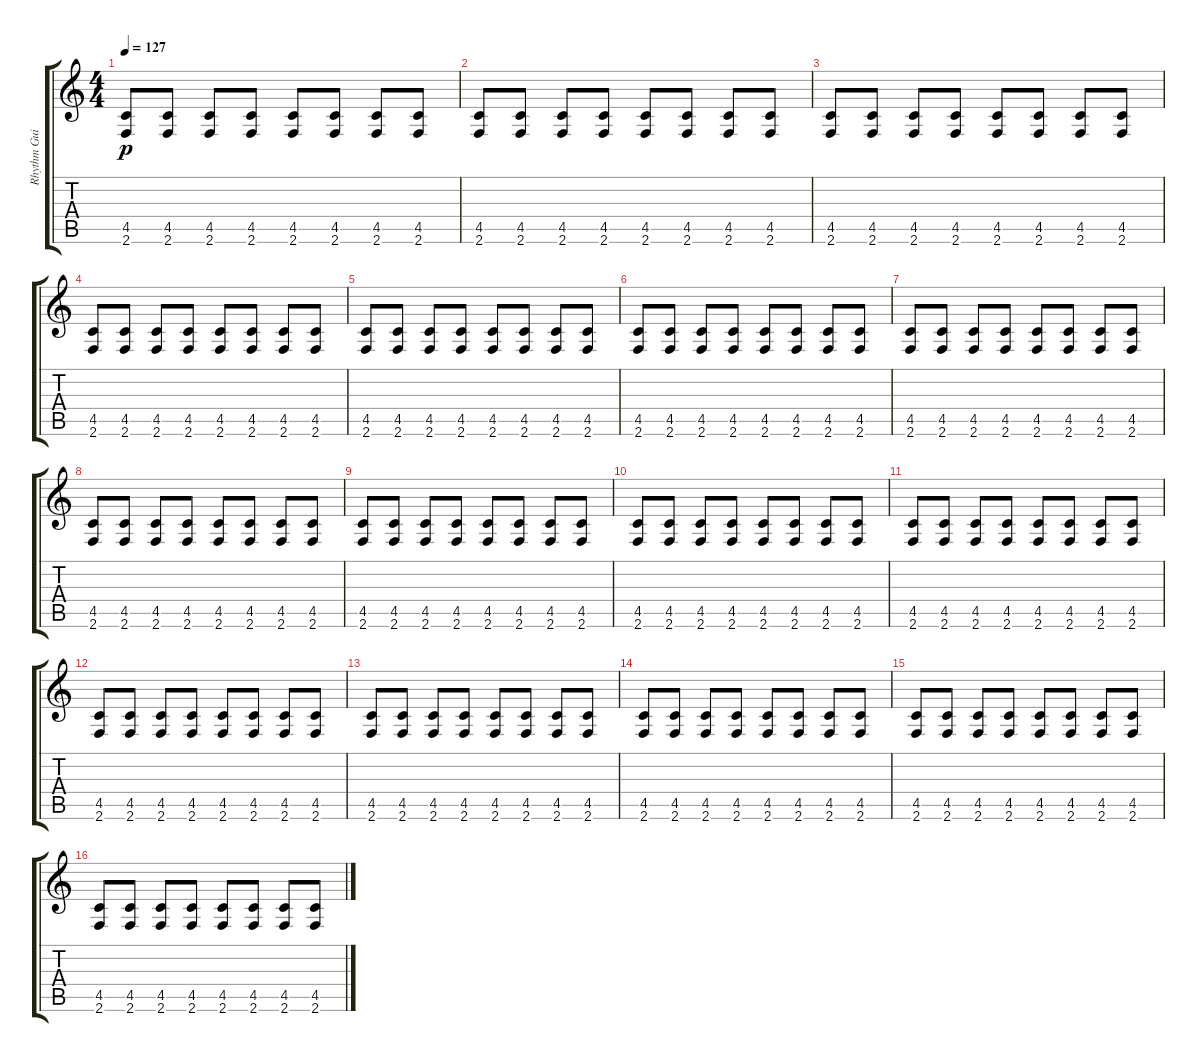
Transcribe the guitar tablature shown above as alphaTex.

\track ("Rhythm Guitar" "Rhythm Gui") {instrument distortionguitar}
\staff {score tabs}
\tuning (Eb4 Bb3 Gb3 Db3 Ab2 Eb2) {hide}
\ts (4 4)
\tempo 127
\clef g2
\ks c
(4.5 2.6).8{dy p volume 15} (4.5 2.6).8 (4.5 2.6).8 (4.5 2.6).8 (4.5 2.6).8 (4.5 2.6).8 (4.5 2.6).8 (4.5 2.6).8 |
(4.5 2.6).8 (4.5 2.6).8 (4.5 2.6).8 (4.5 2.6).8 (4.5 2.6).8 (4.5 2.6).8 (4.5 2.6).8 (4.5 2.6).8 |
(4.5 2.6).8 (4.5 2.6).8 (4.5 2.6).8 (4.5 2.6).8 (4.5 2.6).8 (4.5 2.6).8 (4.5 2.6).8 (4.5 2.6).8 |
(4.5 2.6).8 (4.5 2.6).8 (4.5 2.6).8 (4.5 2.6).8 (4.5 2.6).8 (4.5 2.6).8 (4.5 2.6).8 (4.5 2.6).8 |
(4.5 2.6).8 (4.5 2.6).8 (4.5 2.6).8 (4.5 2.6).8 (4.5 2.6).8 (4.5 2.6).8 (4.5 2.6).8 (4.5 2.6).8 |
(4.5 2.6).8 (4.5 2.6).8 (4.5 2.6).8 (4.5 2.6).8 (4.5 2.6).8 (4.5 2.6).8 (4.5 2.6).8 (4.5 2.6).8 |
(4.5 2.6).8 (4.5 2.6).8 (4.5 2.6).8 (4.5 2.6).8 (4.5 2.6).8 (4.5 2.6).8 (4.5 2.6).8 (4.5 2.6).8 |
(4.5 2.6).8 (4.5 2.6).8 (4.5 2.6).8 (4.5 2.6).8 (4.5 2.6).8 (4.5 2.6).8 (4.5 2.6).8 (4.5 2.6).8 |
(4.5 2.6).8 (4.5 2.6).8 (4.5 2.6).8 (4.5 2.6).8 (4.5 2.6).8 (4.5 2.6).8 (4.5 2.6).8 (4.5 2.6).8 |
(4.5 2.6).8 (4.5 2.6).8 (4.5 2.6).8 (4.5 2.6).8 (4.5 2.6).8 (4.5 2.6).8 (4.5 2.6).8 (4.5 2.6).8 |
(4.5 2.6).8 (4.5 2.6).8 (4.5 2.6).8 (4.5 2.6).8 (4.5 2.6).8 (4.5 2.6).8 (4.5 2.6).8 (4.5 2.6).8 |
(4.5 2.6).8 (4.5 2.6).8 (4.5 2.6).8 (4.5 2.6).8 (4.5 2.6).8 (4.5 2.6).8 (4.5 2.6).8 (4.5 2.6).8 |
(4.5 2.6).8 (4.5 2.6).8 (4.5 2.6).8 (4.5 2.6).8 (4.5 2.6).8 (4.5 2.6).8 (4.5 2.6).8 (4.5 2.6).8 |
(4.5 2.6).8 (4.5 2.6).8 (4.5 2.6).8 (4.5 2.6).8 (4.5 2.6).8 (4.5 2.6).8 (4.5 2.6).8 (4.5 2.6).8 |
(4.5 2.6).8 (4.5 2.6).8 (4.5 2.6).8 (4.5 2.6).8 (4.5 2.6).8 (4.5 2.6).8 (4.5 2.6).8 (4.5 2.6).8 |
(4.5 2.6).8 (4.5 2.6).8 (4.5 2.6).8 (4.5 2.6).8 (4.5 2.6).8 (4.5 2.6).8 (4.5 2.6).8 (4.5 2.6).8
